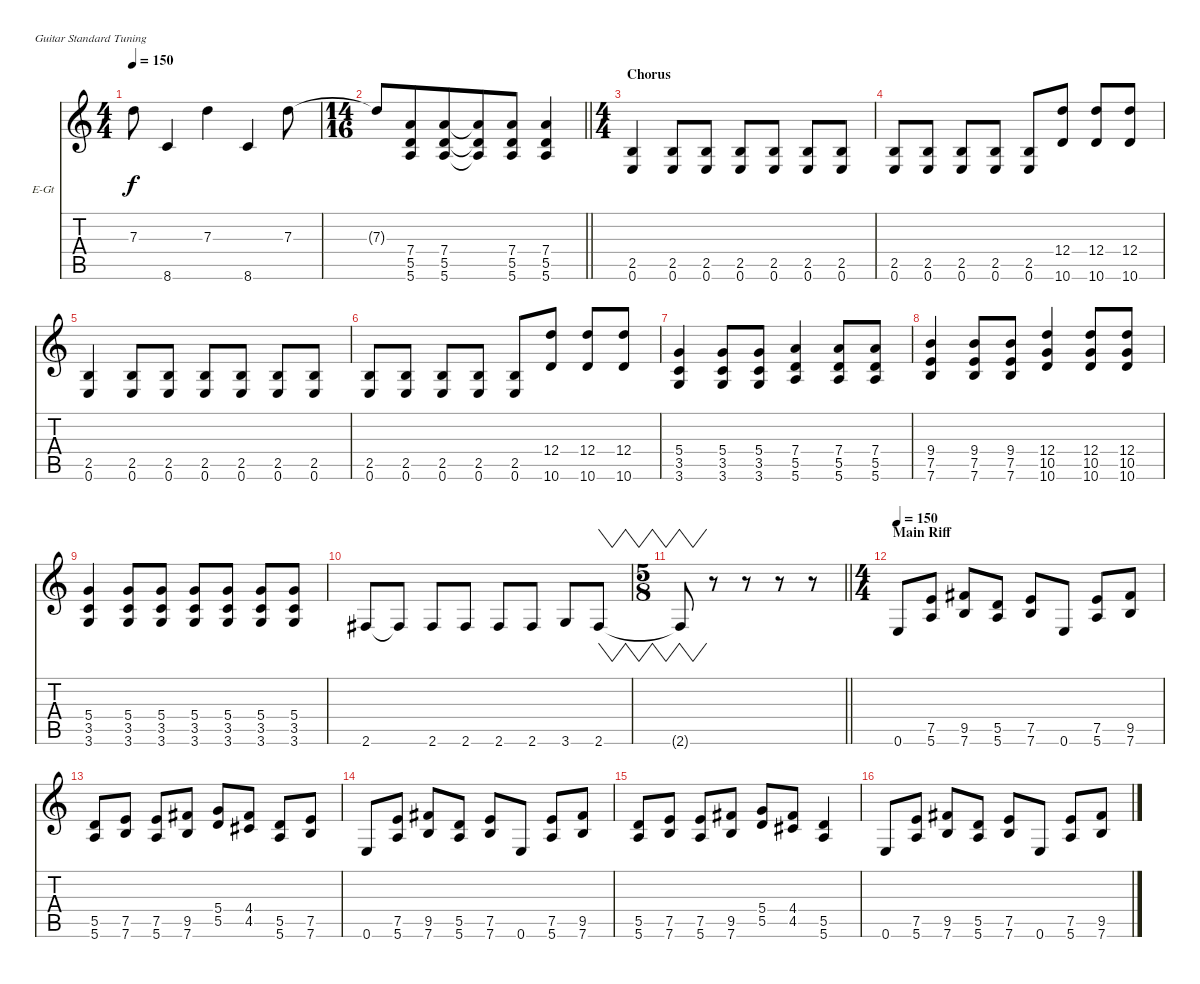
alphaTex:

\bracketExtendMode nobrackets
\firstSystemTrackNameOrientation horizontal
\otherSystemsTrackNameOrientation horizontal
\track ("Rhythm Guitar" "E-Gt") {instrument electricguitarclean}
\staff {score tabs}
\tuning (E4 B3 G3 D3 A2 E2)
\ts (4 4)
\tempo 150
\clef g2
\scale
0.333333
\ks c
7.3{t}.8{dy f} 8.6.4 7.3.4 8.6.4 7.3.8 |
\ts (14 16)
\beaming (8 7)
\scale
0.367521
\barLineRight lightlight
7.3{t}.8 (7.4 5.5 5.6).8 (7.4 5.5 5.6).8 (7.4{t} 5.5{t} 5.6{t}).8 (7.4 5.5 5.6).8 (7.4 5.5 5.6).4 |
\ts (4 4)
\beaming (8 2 2 2 2)
\section ("" "Chorus")
\scale
0.367521 (2.5 0.6).4 (2.5 0.6).8 (2.5 0.6).8 (2.5 0.6).8 (2.5 0.6).8 (2.5 0.6).8 (2.5 0.6).8 |
\scale
0.264957 (2.5 0.6).8 (2.5 0.6).8 (2.5 0.6).8 (2.5 0.6).8 (2.5 0.6).8 (12.4 10.6).8 (12.4 10.6).8 (12.4 10.6).8 |
\scale
0.333333 (2.5 0.6).4 (2.5 0.6).8 (2.5 0.6).8 (2.5 0.6).8 (2.5 0.6).8 (2.5 0.6).8 (2.5 0.6).8 |
\scale
0.333333 (2.5 0.6).8 (2.5 0.6).8 (2.5 0.6).8 (2.5 0.6).8 (2.5 0.6).8 (12.4 10.6).8 (12.4 10.6).8 (12.4 10.6).8 |
\scale
0.333333 (5.4 3.5 3.6).4 (5.4 3.5 3.6).8 (5.4 3.5 3.6).8 (7.4 5.5 5.6).4 (7.4 5.5 5.6).8 (7.4 5.5 5.6).8 |
\scale
0.333333 (9.4 7.5 7.6).4 (9.4 7.5 7.6).8 (9.4 7.5 7.6).8 (12.4 10.5 10.6).4 (12.4 10.5 10.6).8 (12.4 10.5 10.6).8 |
\scale
0.333333 (5.4 3.5 3.6).4 (5.4 3.5 3.6).8 (5.4 3.5 3.6).8 (5.4 3.5 3.6).8 (5.4 3.5 3.6).8 (5.4 3.5 3.6).8 (5.4 3.5 3.6).8 |
\scale
0.333333 2.6.8 2.6{t}.8 2.6.8 2.6.8 2.6.8 2.6.8 3.6.8 2.6.8{vw} |
\ts (5 8)
\beaming (8 3 2)
\scale
0.367521
\barLineRight lightlight
2.6{t}.8{vw} r.8 r.8 r.8 r.8 |
\ts (4 4)
\beaming (8 2 2 2 2)
\section ("" "Main Riff")
\tempo 150
\scale
0.367521 0.6.8 (7.5 5.6).8 (9.5 7.6).8 (5.5 5.6).8 (7.5 7.6).8 0.6.8 (7.5 5.6).8 (9.5 7.6).8 |
\scale
0.264957 (5.5 5.6).8 (7.5 7.6).8 (7.5 5.6).8 (9.5 7.6).8 (5.4 5.5).8 (4.4 4.5).8 (5.5 5.6).8 (7.5 7.6).8 |
\scale
0.333333 0.6.8 (7.5 5.6).8 (9.5 7.6).8 (5.5 5.6).8 (7.5 7.6).8 0.6.8 (7.5 5.6).8 (9.5 7.6).8 |
\scale
0.333333 (5.5 5.6).8 (7.5 7.6).8 (7.5 5.6).8 (9.5 7.6).8 (5.4 5.5).8 (4.4 4.5).8 (5.5 5.6).4 |
\scale
0.333333 0.6.8 (7.5 5.6).8 (9.5 7.6).8 (5.5 5.6).8 (7.5 7.6).8 0.6.8 (7.5 5.6).8 (9.5 7.6).8
